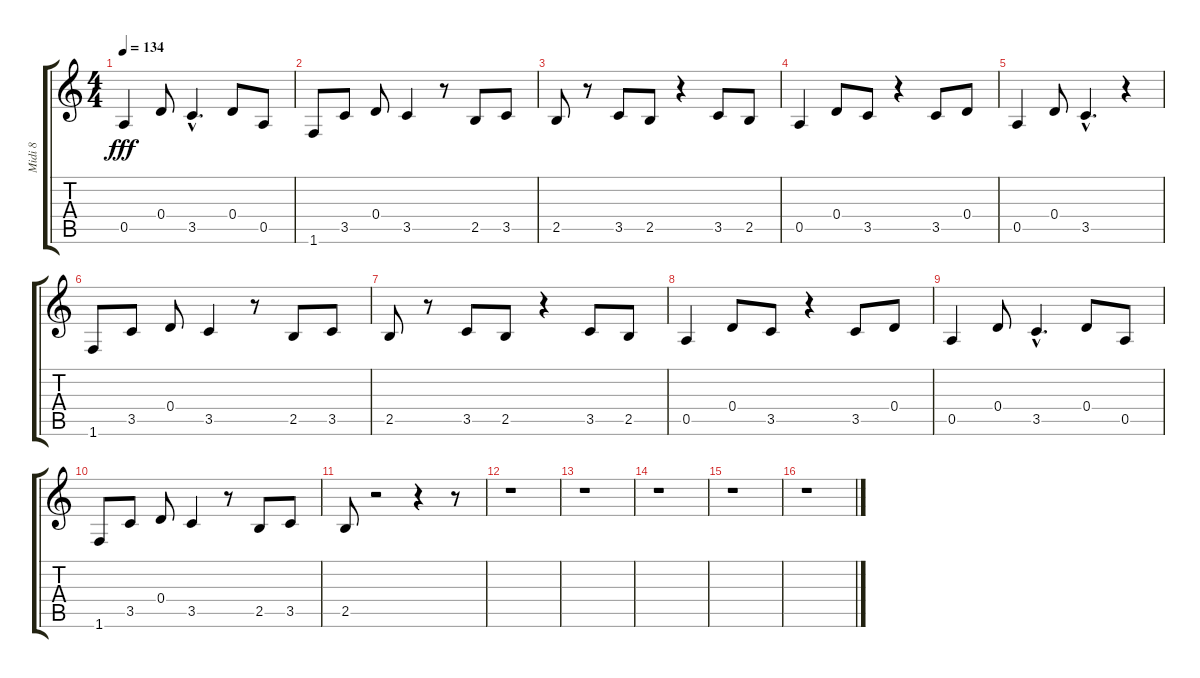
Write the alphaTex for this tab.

\track ("Midi 8" "Midi 8") {instrument acousticguitarsteel}
\staff {score tabs}
\tuning (E4 B3 G3 D3 A2 E2) {hide}
\ts (4 4)
\tempo 134
\clef g2
\ks c
0.5.4{dy fff} 0.4.8 3.5{hac}.4{d} 0.4.8 0.5.8 |
1.6.8 3.5.8 0.4.8 3.5.4 r.8 2.5.8 3.5.8 |
2.5.8 r.8 3.5.8 2.5.8 r.4 3.5.8 2.5.8 |
0.5.4 0.4.8 3.5.8 r.4 3.5.8 0.4.8 |
0.5.4 0.4.8 3.5{hac}.4{d} r.4 |
1.6.8 3.5.8 0.4.8 3.5.4 r.8 2.5.8 3.5.8 |
2.5.8 r.8 3.5.8 2.5.8 r.4 3.5.8 2.5.8 |
0.5.4 0.4.8 3.5.8 r.4 3.5.8 0.4.8 |
0.5.4 0.4.8 3.5{hac}.4{d} 0.4.8 0.5.8 |
1.6.8 3.5.8 0.4.8 3.5.4 r.8 2.5.8 3.5.8 |
2.5.8 r.2 r.4 r.8 |
r.1 |
r.1 |
r.1 |
r.1 |
r.1
